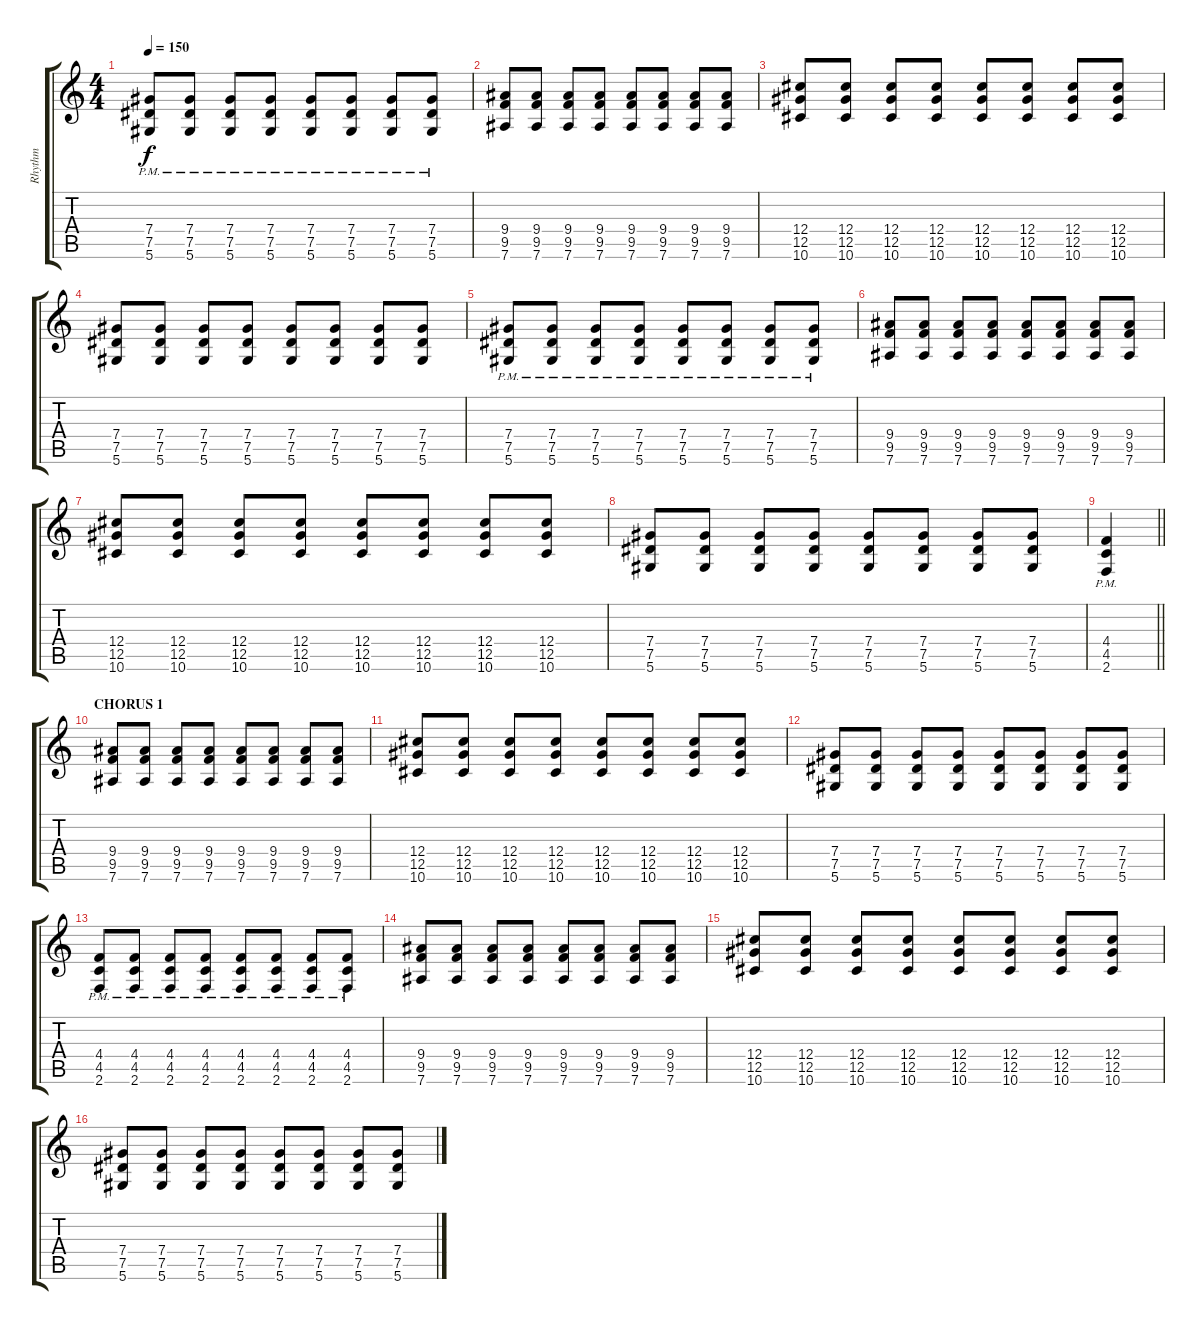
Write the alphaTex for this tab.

\track ("Rhythm" "Rhythm") {instrument distortionguitar}
\staff {score tabs}
\tuning (Eb4 Bb3 Gb3 Db3 Ab2 Eb2) {hide}
\ts (4 4)
\tempo 150
\clef g2
\ks c
(7.4{pm} 7.5{pm} 5.6{pm}).8{dy f} (7.4{pm} 7.5{pm} 5.6{pm}).8 (7.4{pm} 7.5{pm} 5.6{pm}).8 (7.4{pm} 7.5{pm} 5.6{pm}).8 (7.4{pm} 7.5{pm} 5.6{pm}).8 (7.4{pm} 7.5{pm} 5.6{pm}).8 (7.4{pm} 7.5{pm} 5.6{pm}).8 (7.4{pm} 7.5{pm} 5.6{pm}).8 |
(9.4 9.5 7.6).8 (9.4 9.5 7.6).8 (9.4 9.5 7.6).8 (9.4 9.5 7.6).8 (9.4 9.5 7.6).8 (9.4 9.5 7.6).8 (9.4 9.5 7.6).8 (9.4 9.5 7.6).8 |
(12.4 12.5 10.6).8 (12.4 12.5 10.6).8 (12.4 12.5 10.6).8 (12.4 12.5 10.6).8 (12.4 12.5 10.6).8 (12.4 12.5 10.6).8 (12.4 12.5 10.6).8 (12.4 12.5 10.6).8 |
(7.4 7.5 5.6).8 (7.4 7.5 5.6).8 (7.4 7.5 5.6).8 (7.4 7.5 5.6).8 (7.4 7.5 5.6).8 (7.4 7.5 5.6).8 (7.4 7.5 5.6).8 (7.4 7.5 5.6).8 |
(7.4{pm} 7.5{pm} 5.6{pm}).8 (7.4{pm} 7.5{pm} 5.6{pm}).8 (7.4{pm} 7.5{pm} 5.6{pm}).8 (7.4{pm} 7.5{pm} 5.6{pm}).8 (7.4{pm} 7.5{pm} 5.6{pm}).8 (7.4{pm} 7.5{pm} 5.6{pm}).8 (7.4{pm} 7.5{pm} 5.6{pm}).8 (7.4{pm} 7.5{pm} 5.6{pm}).8 |
(9.4 9.5 7.6).8 (9.4 9.5 7.6).8 (9.4 9.5 7.6).8 (9.4 9.5 7.6).8 (9.4 9.5 7.6).8 (9.4 9.5 7.6).8 (9.4 9.5 7.6).8 (9.4 9.5 7.6).8 |
(12.4 12.5 10.6).8 (12.4 12.5 10.6).8 (12.4 12.5 10.6).8 (12.4 12.5 10.6).8 (12.4 12.5 10.6).8 (12.4 12.5 10.6).8 (12.4 12.5 10.6).8 (12.4 12.5 10.6).8 |
(7.4 7.5 5.6).8 (7.4 7.5 5.6).8 (7.4 7.5 5.6).8 (7.4 7.5 5.6).8 (7.4 7.5 5.6).8 (7.4 7.5 5.6).8 (7.4 7.5 5.6).8 (7.4 7.5 5.6).8 |
\barLineRight lightlight
(4.4{pm} 4.5{pm} 2.6{pm}).4 |
\section ("" "CHORUS 1")
(9.4 9.5 7.6).8 (9.4 9.5 7.6).8 (9.4 9.5 7.6).8 (9.4 9.5 7.6).8 (9.4 9.5 7.6).8 (9.4 9.5 7.6).8 (9.4 9.5 7.6).8 (9.4 9.5 7.6).8 |
(12.4 12.5 10.6).8 (12.4 12.5 10.6).8 (12.4 12.5 10.6).8 (12.4 12.5 10.6).8 (12.4 12.5 10.6).8 (12.4 12.5 10.6).8 (12.4 12.5 10.6).8 (12.4 12.5 10.6).8 |
(7.4 7.5 5.6).8 (7.4 7.5 5.6).8 (7.4 7.5 5.6).8 (7.4 7.5 5.6).8 (7.4 7.5 5.6).8 (7.4 7.5 5.6).8 (7.4 7.5 5.6).8 (7.4 7.5 5.6).8 |
(4.4{pm} 4.5{pm} 2.6{pm}).8 (4.4{pm} 4.5{pm} 2.6{pm}).8 (4.4{pm} 4.5{pm} 2.6{pm}).8 (4.4{pm} 4.5{pm} 2.6{pm}).8 (4.4{pm} 4.5{pm} 2.6{pm}).8 (4.4{pm} 4.5{pm} 2.6{pm}).8 (4.4{pm} 4.5{pm} 2.6{pm}).8 (4.4{pm} 4.5{pm} 2.6{pm}).8 |
(9.4 9.5 7.6).8 (9.4 9.5 7.6).8 (9.4 9.5 7.6).8 (9.4 9.5 7.6).8 (9.4 9.5 7.6).8 (9.4 9.5 7.6).8 (9.4 9.5 7.6).8 (9.4 9.5 7.6).8 |
(12.4 12.5 10.6).8 (12.4 12.5 10.6).8 (12.4 12.5 10.6).8 (12.4 12.5 10.6).8 (12.4 12.5 10.6).8 (12.4 12.5 10.6).8 (12.4 12.5 10.6).8 (12.4 12.5 10.6).8 |
(7.4 7.5 5.6).8 (7.4 7.5 5.6).8 (7.4 7.5 5.6).8 (7.4 7.5 5.6).8 (7.4 7.5 5.6).8 (7.4 7.5 5.6).8 (7.4 7.5 5.6).8 (7.4 7.5 5.6).8
